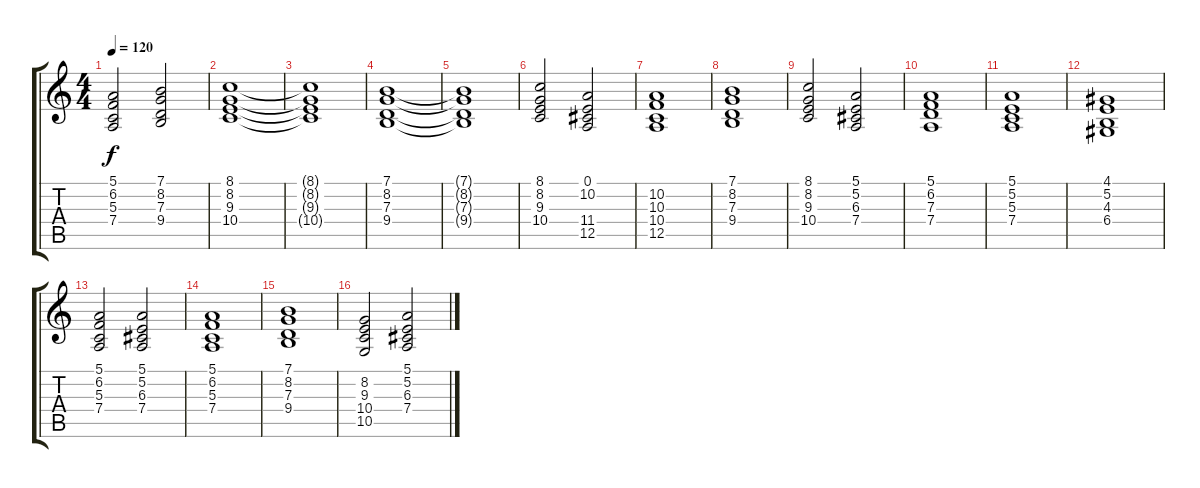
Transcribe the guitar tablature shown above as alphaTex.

\track "" {instrument stringensemble1}
\staff {score tabs}
\tuning (E4 B3 G3 D3 A2 E2) {hide}
\ts (4 4)
\tempo 120
\clef g2
\ks c
(5.1 6.2 5.3 7.4).2{dy f} (7.1 8.2 7.3 9.4).2 |
(8.1 8.2 9.3 10.4).1 |
(8.1{t} 8.2{t} 9.3{t} 10.4{t}).1 |
(7.1 8.2 7.3 9.4).1 |
(7.1{t} 8.2{t} 7.3{t} 9.4{t}).1 |
(8.1 8.2 9.3 10.4).2 (0.1 10.2 11.4 12.5).2 |
(10.2 10.3 10.4 12.5).1 |
(7.1 8.2 7.3 9.4).1 |
(8.1 8.2 9.3 10.4).2 (5.1 5.2 6.3 7.4).2 |
(5.1 6.2 7.3 7.4).1 |
(5.1 5.2 5.3 7.4).1 |
(4.1 5.2 4.3 6.4).1 |
(5.1 6.2 5.3 7.4).2 (5.1 5.2 6.3 7.4).2 |
(5.1 6.2 5.3 7.4).1 |
(7.1 8.2 7.3 9.4).1 |
(8.2 9.3 10.4 10.5).2 (5.1 5.2 6.3 7.4).2
